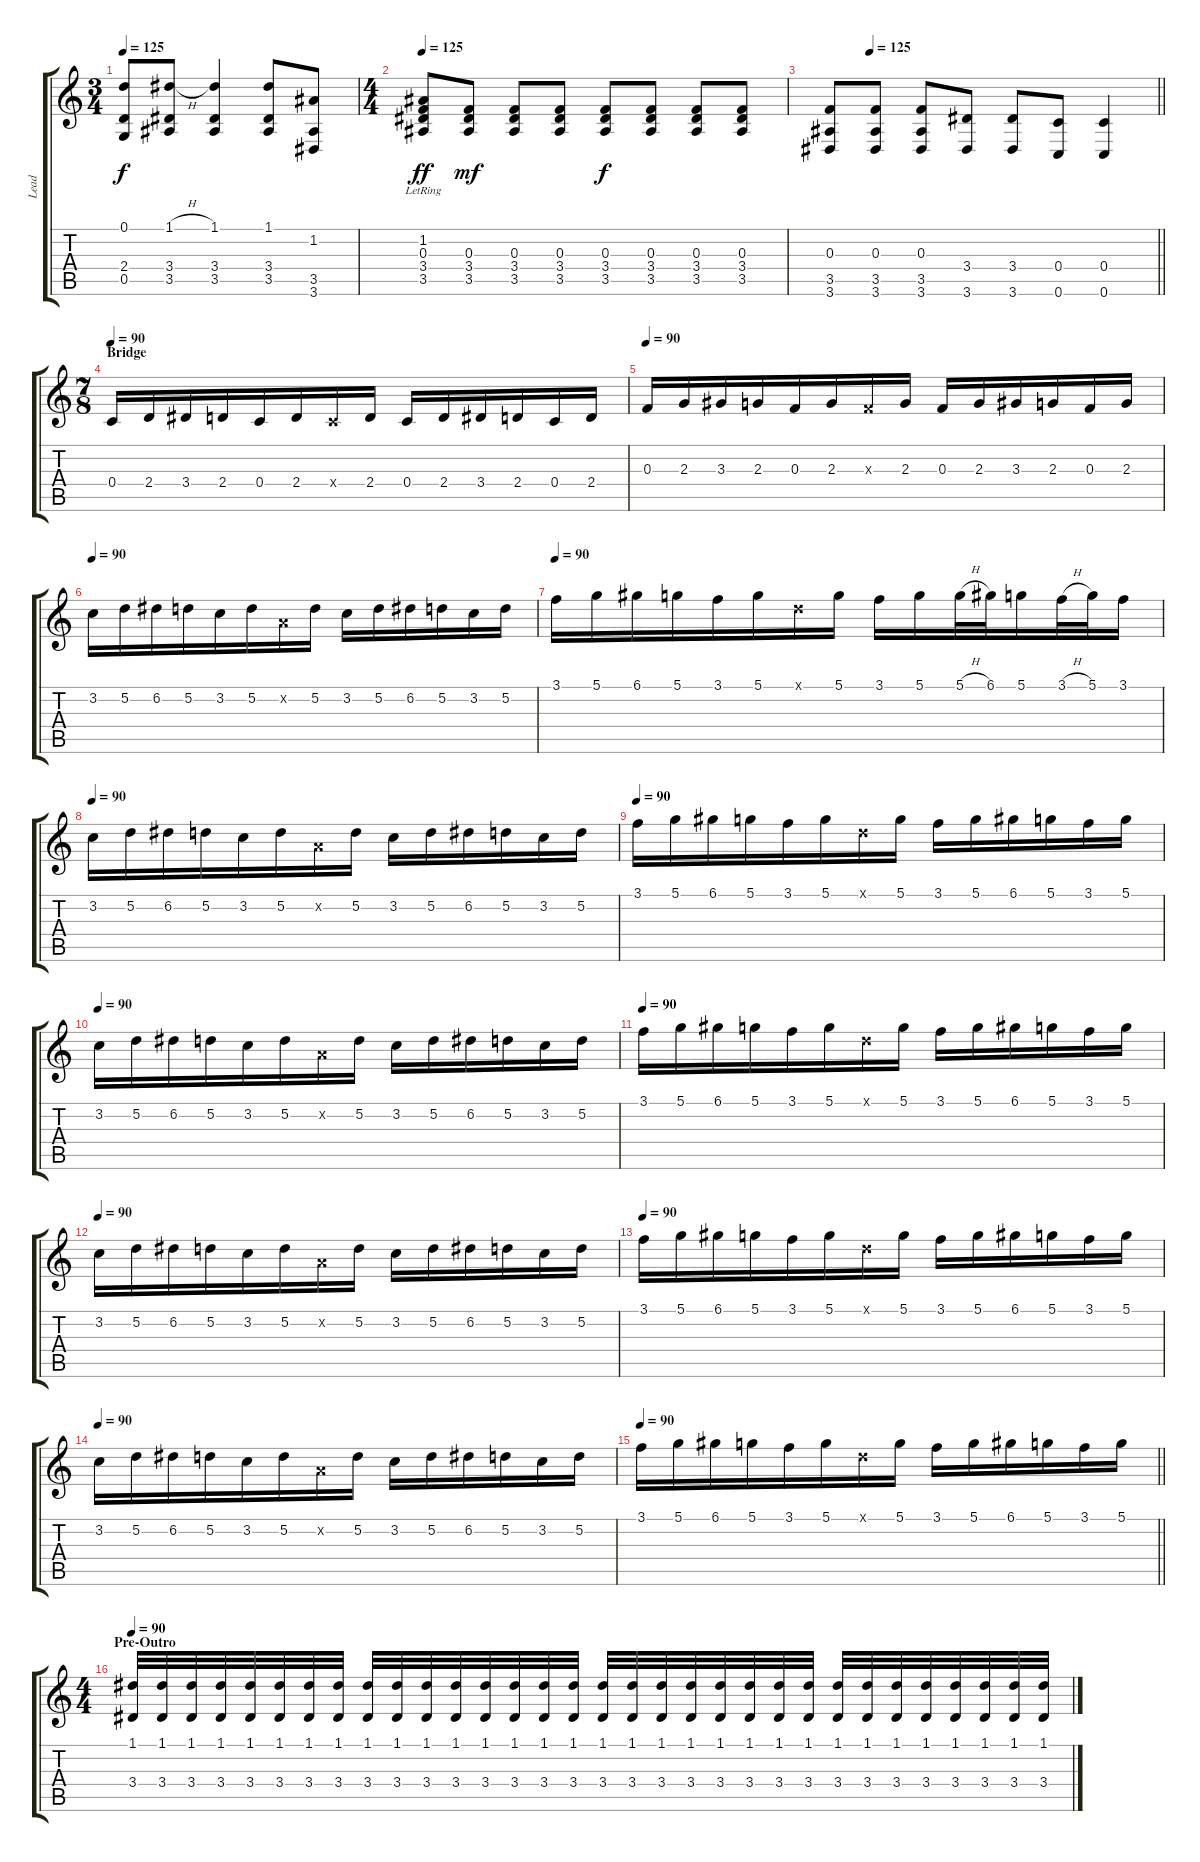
\track ("Lead" "Lead") {instrument distortionguitar}
\staff {score tabs}
\tuning (D4 A3 F3 C3 G2 C2) {hide}
\ts (3 4)
\tempo 120
\tempo 125
\clef g2
\ks c
(0.1 2.4 0.5).8{dy f} (1.1{h} 3.4 3.5).8 (1.1 3.4 3.5).4 (1.1 3.4 3.5).8 (1.2 3.5 3.6).8 |
\ts (4 4)
\tempo 125
(1.2{lr} 0.3 3.4 3.5).8{dy ff} (0.3 3.4 3.5).8{dy mf} (0.3 3.4 3.5).8 (0.3 3.4 3.5).8 (0.3 3.4 3.5).8{dy f} (0.3 3.4 3.5).8 (0.3 3.4 3.5).8 (0.3 3.4 3.5).8 |
\tempo (125 0.125)
\barLineRight lightlight
(0.3 3.5 3.6).8 (0.3 3.5 3.6).8 (0.3 3.5 3.6).8 (3.4 3.6).8 (3.4 3.6).8 (0.4 0.6).8 (0.4 0.6).4 |
\ts (7 8)
\section ("" "Bridge")
\tempo 90
0.4.16{balance 11} 2.4.16 3.4.16 2.4.16 0.4.16 2.4.16 0.4{x}.16 2.4.16 0.4.16 2.4.16 3.4.16 2.4.16 0.4.16 2.4.16 |
\tempo 90
0.3.16{balance 0} 2.3.16 3.3.16 2.3.16 0.3.16 2.3.16 0.3{x}.16 2.3.16 0.3.16 2.3.16 3.3.16 2.3.16 0.3.16 2.3.16 |
\tempo 90
3.2.16{volume 14 balance 0} 5.2.16 6.2.16 5.2.16 3.2.16 5.2.16 0.2{x}.16 5.2.16 3.2.16 5.2.16 6.2.16 5.2.16 3.2.16 5.2.16 |
\tempo 90
3.1.16 5.1.16 6.1.16 5.1.16 3.1.16 5.1.16 0.1{x}.16 5.1.16 3.1.16 5.1.16 5.1{h}.32 6.1.32 5.1.16 3.1{h}.32 5.1.32 3.1.16 |
\tempo 90
3.2.16 5.2.16 6.2.16 5.2.16 3.2.16 5.2.16 0.2{x}.16 5.2.16 3.2.16 5.2.16 6.2.16 5.2.16 3.2.16 5.2.16 |
\tempo 90
3.1.16 5.1.16 6.1.16 5.1.16 3.1.16 5.1.16 0.1{x}.16 5.1.16 3.1.16 5.1.16 6.1.16 5.1.16 3.1.16 5.1.16 |
\tempo 90
3.2.16 5.2.16 6.2.16 5.2.16 3.2.16 5.2.16 0.2{x}.16 5.2.16 3.2.16 5.2.16 6.2.16 5.2.16 3.2.16 5.2.16 |
\tempo 90
3.1.16 5.1.16 6.1.16 5.1.16 3.1.16 5.1.16 0.1{x}.16 5.1.16 3.1.16 5.1.16 6.1.16 5.1.16 3.1.16 5.1.16 |
\tempo 90
3.2.16 5.2.16 6.2.16 5.2.16 3.2.16 5.2.16 0.2{x}.16 5.2.16 3.2.16 5.2.16 6.2.16 5.2.16 3.2.16 5.2.16 |
\tempo 90
3.1.16 5.1.16 6.1.16 5.1.16 3.1.16 5.1.16 0.1{x}.16 5.1.16 3.1.16 5.1.16 6.1.16 5.1.16 3.1.16 5.1.16 |
\tempo 90
3.2.16 5.2.16 6.2.16 5.2.16 3.2.16 5.2.16 0.2{x}.16 5.2.16 3.2.16 5.2.16 6.2.16 5.2.16 3.2.16 5.2.16 |
\tempo 90
\barLineRight lightlight
3.1.16 5.1.16 6.1.16 5.1.16 3.1.16 5.1.16 0.1{x}.16 5.1.16 3.1.16 5.1.16 6.1.16 5.1.16 3.1.16 5.1.16 |
\ts (4 4)
\section ("" "Pre-Outro")
\tempo 75
\tempo 90
(1.1 3.4).32{volume 15 balance 6 instrument distortionguitar} (1.1 3.4).32 (1.1 3.4).32 (1.1 3.4).32 (1.1 3.4).32 (1.1 3.4).32 (1.1 3.4).32 (1.1 3.4).32 (1.1 3.4).32 (1.1 3.4).32 (1.1 3.4).32 (1.1 3.4).32 (1.1 3.4).32 (1.1 3.4).32 (1.1 3.4).32 (1.1 3.4).32 (1.1 3.4).32 (1.1 3.4).32 (1.1 3.4).32 (1.1 3.4).32 (1.1 3.4).32 (1.1 3.4).32 (1.1 3.4).32 (1.1 3.4).32 (1.1 3.4).32 (1.1 3.4).32 (1.1 3.4).32 (1.1 3.4).32 (1.1 3.4).32 (1.1 3.4).32 (1.1 3.4).32 (1.1 3.4).32
